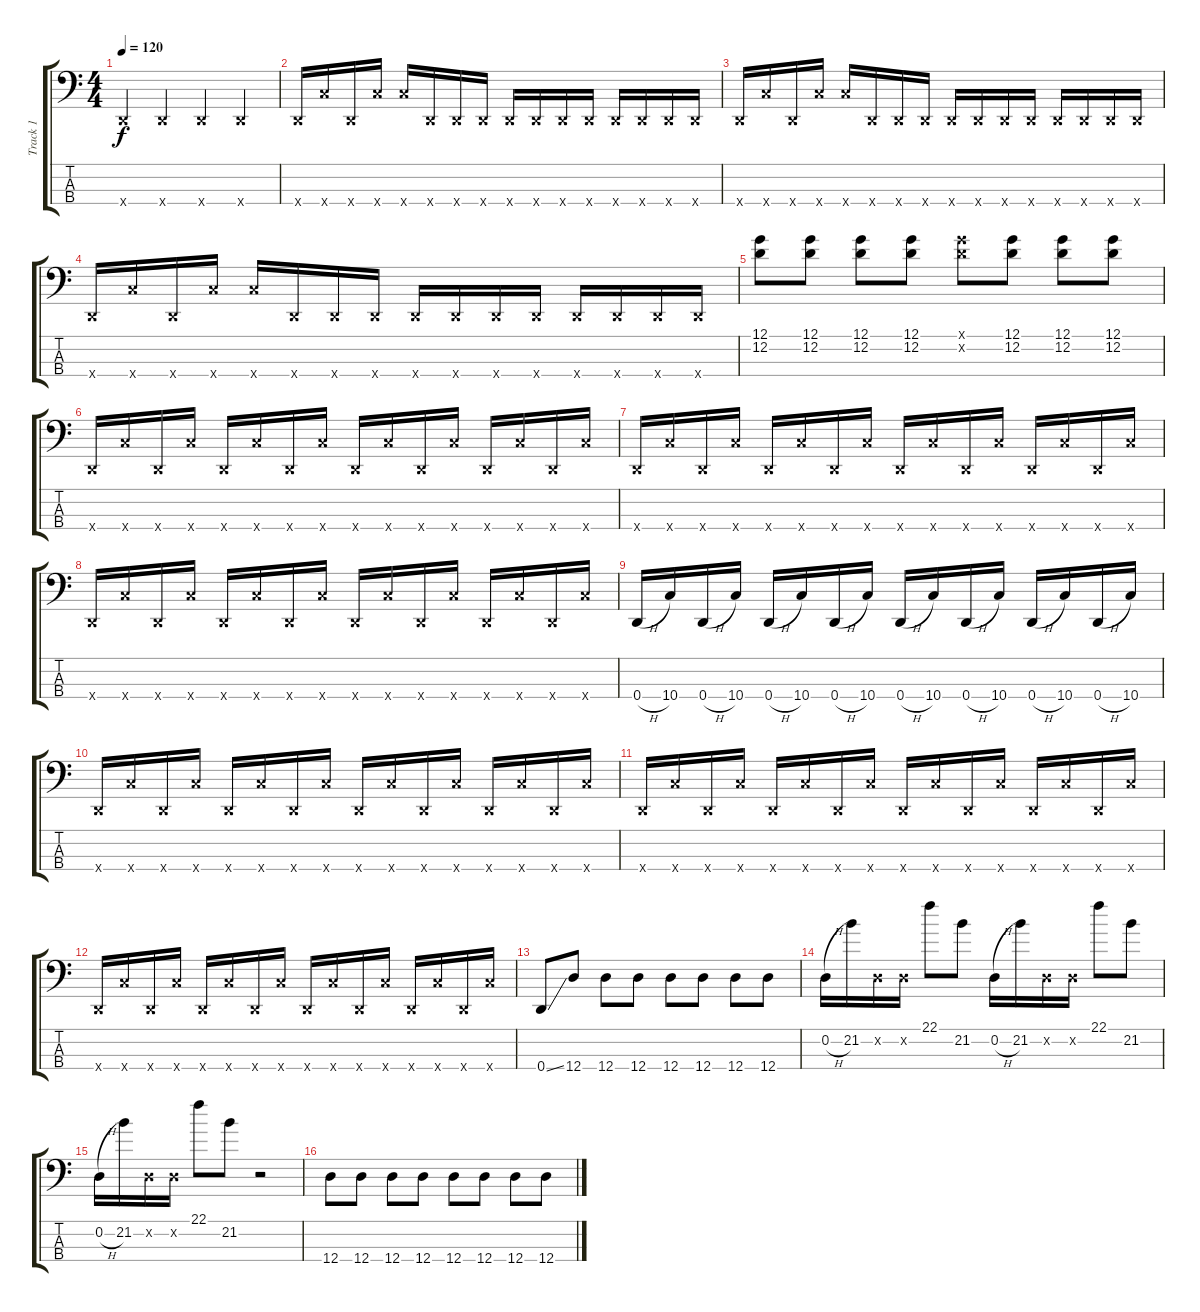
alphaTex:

\track ("Track 1" "Track 1") {instrument slapbass1}
\staff {score tabs}
\tuning (G2 D2 A1 D1) {hide}
\ts (4 4)
\tempo 120
\clef f4
\ks c
0.4{x}.4{dy f} 0.4{x}.4 0.4{x}.4 0.4{x}.4 |
0.4{x}.16 10.4{x}.16 0.4{x}.16 10.4{x}.16 10.4{x}.16 0.4{x}.16 0.4{x}.16 0.4{x}.16 0.4{x}.16 0.4{x}.16 0.4{x}.16 0.4{x}.16 0.4{x}.16 0.4{x}.16 0.4{x}.16 0.4{x}.16 |
0.4{x}.16 10.4{x}.16 0.4{x}.16 10.4{x}.16 10.4{x}.16 0.4{x}.16 0.4{x}.16 0.4{x}.16 0.4{x}.16 0.4{x}.16 0.4{x}.16 0.4{x}.16 0.4{x}.16 0.4{x}.16 0.4{x}.16 0.4{x}.16 |
0.4{x}.16 10.4{x}.16 0.4{x}.16 10.4{x}.16 10.4{x}.16 0.4{x}.16 0.4{x}.16 0.4{x}.16 0.4{x}.16 0.4{x}.16 0.4{x}.16 0.4{x}.16 0.4{x}.16 0.4{x}.16 0.4{x}.16 0.4{x}.16 |
(12.1 12.2).8 (12.1 12.2).8 (12.1 12.2).8 (12.1 12.2).8 (12.1{x} 12.2{x}).8 (12.1 12.2).8 (12.1 12.2).8 (12.1 12.2).8 |
0.4{x}.16 10.4{x}.16 0.4{x}.16 10.4{x}.16 0.4{x}.16 10.4{x}.16 0.4{x}.16 10.4{x}.16 0.4{x}.16 10.4{x}.16 0.4{x}.16 10.4{x}.16 0.4{x}.16 10.4{x}.16 0.4{x}.16 10.4{x}.16 |
0.4{x}.16 10.4{x}.16 0.4{x}.16 10.4{x}.16 0.4{x}.16 10.4{x}.16 0.4{x}.16 10.4{x}.16 0.4{x}.16 10.4{x}.16 0.4{x}.16 10.4{x}.16 0.4{x}.16 10.4{x}.16 0.4{x}.16 10.4{x}.16 |
0.4{x}.16 10.4{x}.16 0.4{x}.16 10.4{x}.16 0.4{x}.16 10.4{x}.16 0.4{x}.16 10.4{x}.16 0.4{x}.16 10.4{x}.16 0.4{x}.16 10.4{x}.16 0.4{x}.16 10.4{x}.16 0.4{x}.16 10.4{x}.16 |
0.4{h}.16 10.4.16 0.4{h}.16 10.4.16 0.4{h}.16 10.4.16 0.4{h}.16 10.4.16 0.4{h}.16 10.4.16 0.4{h}.16 10.4.16 0.4{h}.16 10.4.16 0.4{h}.16 10.4.16 |
0.4{x}.16 10.4{x}.16 0.4{x}.16 10.4{x}.16 0.4{x}.16 10.4{x}.16 0.4{x}.16 10.4{x}.16 0.4{x}.16 10.4{x}.16 0.4{x}.16 10.4{x}.16 0.4{x}.16 10.4{x}.16 0.4{x}.16 10.4{x}.16 |
0.4{x}.16 10.4{x}.16 0.4{x}.16 10.4{x}.16 0.4{x}.16 10.4{x}.16 0.4{x}.16 10.4{x}.16 0.4{x}.16 10.4{x}.16 0.4{x}.16 10.4{x}.16 0.4{x}.16 10.4{x}.16 0.4{x}.16 10.4{x}.16 |
0.4{x}.16 10.4{x}.16 0.4{x}.16 10.4{x}.16 0.4{x}.16 10.4{x}.16 0.4{x}.16 10.4{x}.16 0.4{x}.16 10.4{x}.16 0.4{x}.16 10.4{x}.16 0.4{x}.16 10.4{x}.16 0.4{x}.16 10.4{x}.16 |
0.4{ss}.8 12.4.8 12.4.8 12.4.8 12.4.8 12.4.8 12.4.8 12.4.8 |
0.2{h}.16 21.2.16 0.2{x}.16 0.2{x}.16 22.1.8 21.2.8 0.2{h}.16 21.2.16 0.2{x}.16 0.2{x}.16 22.1.8 21.2.8 |
0.2{h}.16 21.2.16 0.2{x}.16 0.2{x}.16 22.1.8 21.2.8 r.2 |
12.4.8 12.4.8 12.4.8 12.4.8 12.4.8 12.4.8 12.4.8 12.4.8
